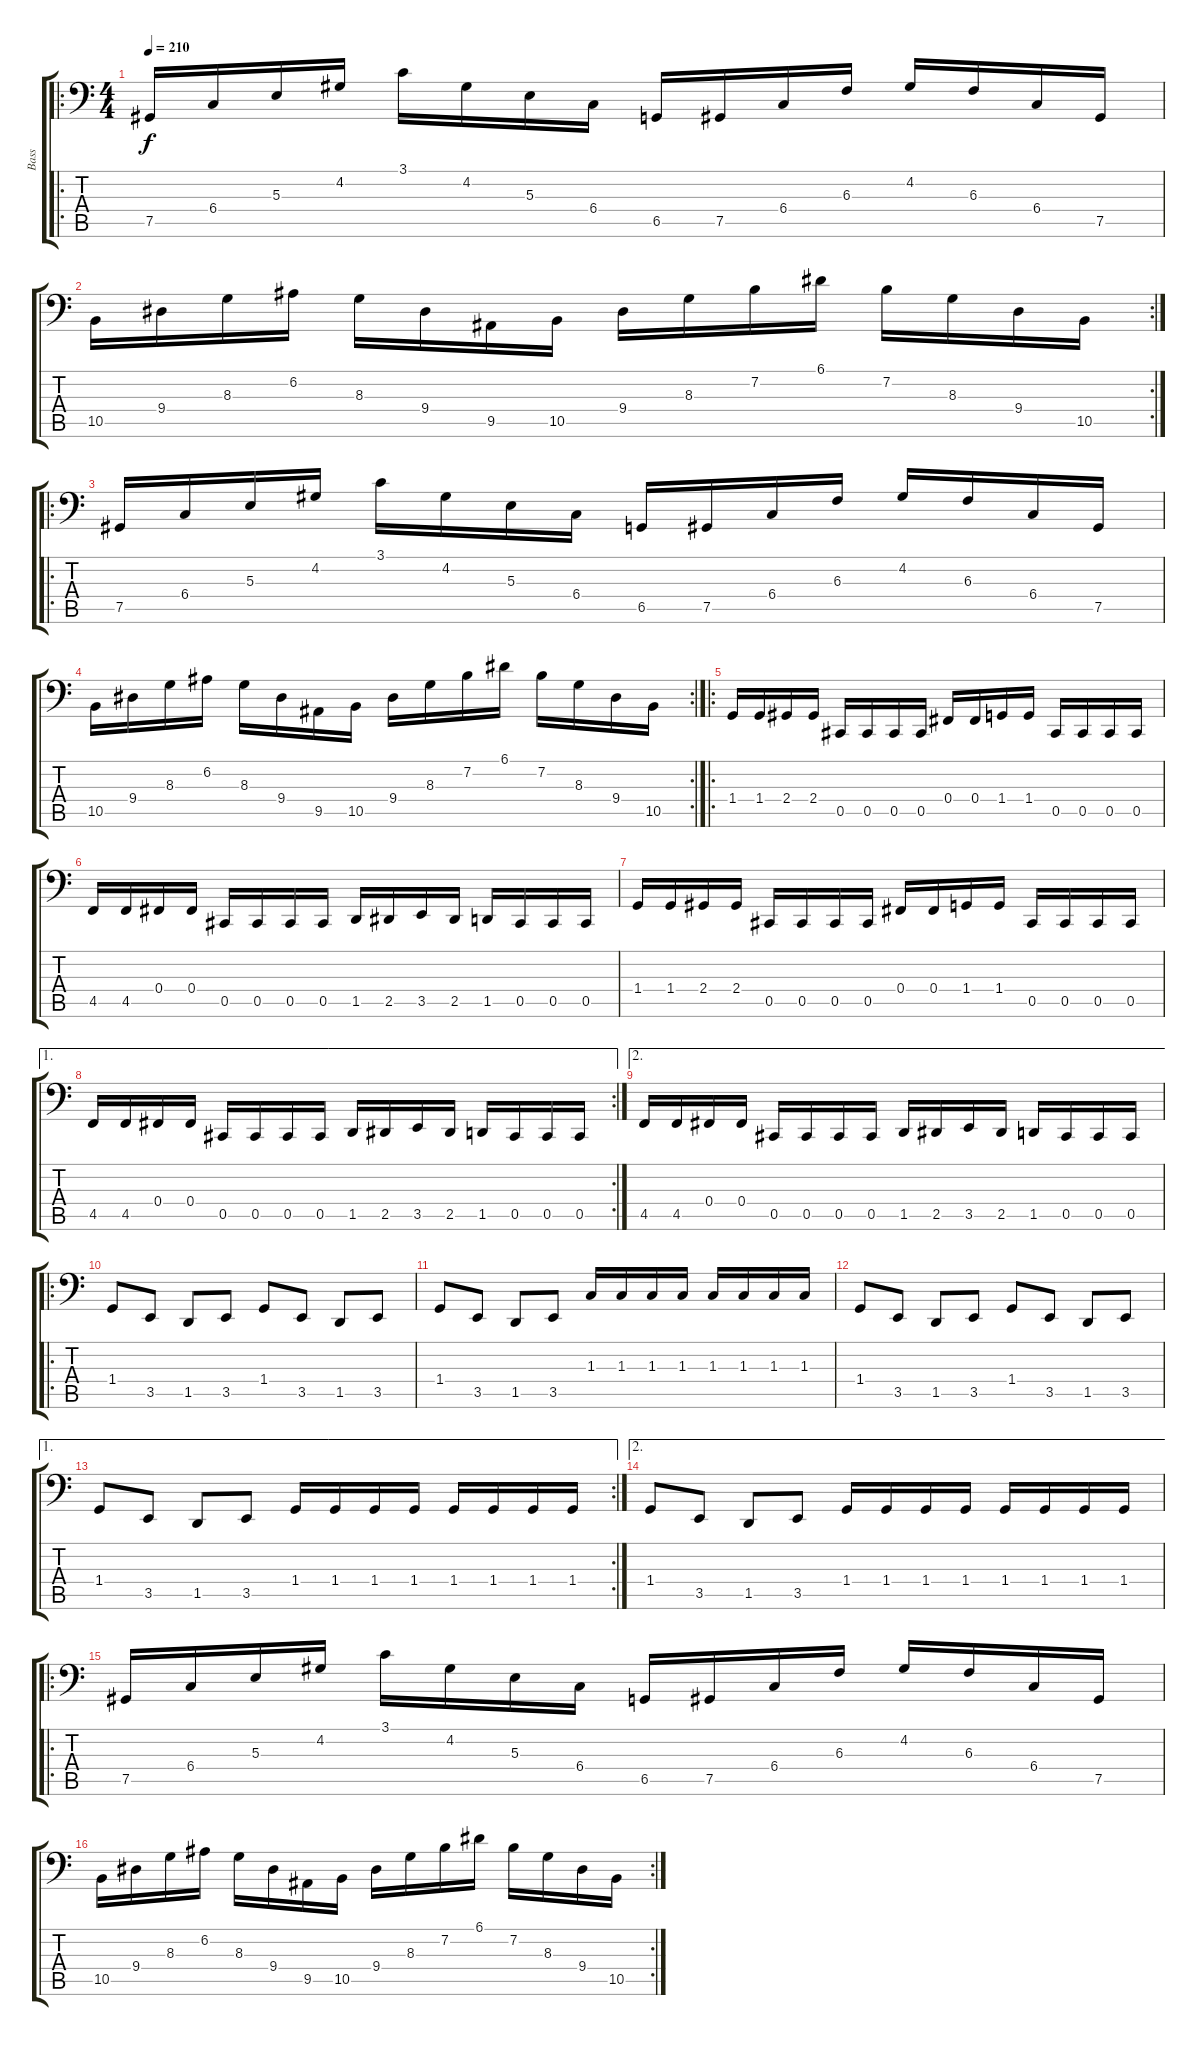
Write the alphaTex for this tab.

\track ("Bass" "Bass") {instrument electricbassfinger}
\staff {score tabs}
\tuning (A2 E2 B1 Gb1 Db1 Ab0) {hide}
\ro
\ts (4 4)
\tempo 210
\clef f4
\ks c
7.5.16{dy f instrument electricbassfinger} 6.4.16 5.3.16 4.2.16 3.1.16 4.2.16 5.3.16 6.4.16 6.5.16 7.5.16 6.4.16 6.3.16 4.2.16 6.3.16 6.4.16 7.5.16 |
\rc 2
10.5.16 9.4.16 8.3.16 6.2.16 8.3.16 9.4.16 9.5.16 10.5.16 9.4.16 8.3.16 7.2.16 6.1.16 7.2.16 8.3.16 9.4.16 10.5.16 |
\ro
7.5.16 6.4.16 5.3.16 4.2.16 3.1.16 4.2.16 5.3.16 6.4.16 6.5.16 7.5.16 6.4.16 6.3.16 4.2.16 6.3.16 6.4.16 7.5.16 |
\rc 2
10.5.16 9.4.16 8.3.16 6.2.16 8.3.16 9.4.16 9.5.16 10.5.16 9.4.16 8.3.16 7.2.16 6.1.16 7.2.16 8.3.16 9.4.16 10.5.16 |
\ro
1.4.16 1.4.16 2.4.16 2.4.16 0.5.16 0.5.16 0.5.16 0.5.16 0.4.16 0.4.16 1.4.16 1.4.16 0.5.16 0.5.16 0.5.16 0.5.16 |
4.5.16 4.5.16 0.4.16 0.4.16 0.5.16 0.5.16 0.5.16 0.5.16 1.5.16 2.5.16 3.5.16 2.5.16 1.5.16 0.5.16 0.5.16 0.5.16 |
1.4.16 1.4.16 2.4.16 2.4.16 0.5.16 0.5.16 0.5.16 0.5.16 0.4.16 0.4.16 1.4.16 1.4.16 0.5.16 0.5.16 0.5.16 0.5.16 |
\ae 1
\rc 2
4.5.16 4.5.16 0.4.16 0.4.16 0.5.16 0.5.16 0.5.16 0.5.16 1.5.16 2.5.16 3.5.16 2.5.16 1.5.16 0.5.16 0.5.16 0.5.16 |
\ae 2
4.5.16 4.5.16 0.4.16 0.4.16 0.5.16 0.5.16 0.5.16 0.5.16 1.5.16 2.5.16 3.5.16 2.5.16 1.5.16 0.5.16 0.5.16 0.5.16 |
\ro
1.4.8 3.5.8 1.5.8 3.5.8 1.4.8 3.5.8 1.5.8 3.5.8 |
1.4.8 3.5.8 1.5.8 3.5.8 1.3.16 1.3.16 1.3.16 1.3.16 1.3.16 1.3.16 1.3.16 1.3.16 |
1.4.8 3.5.8 1.5.8 3.5.8 1.4.8 3.5.8 1.5.8 3.5.8 |
\ae 1
\rc 2
1.4.8 3.5.8 1.5.8 3.5.8 1.4.16 1.4.16 1.4.16 1.4.16 1.4.16 1.4.16 1.4.16 1.4.16 |
\ae 2
1.4.8 3.5.8 1.5.8 3.5.8 1.4.16 1.4.16 1.4.16 1.4.16 1.4.16 1.4.16 1.4.16 1.4.16 |
\ro
7.5.16 6.4.16 5.3.16 4.2.16 3.1.16 4.2.16 5.3.16 6.4.16 6.5.16 7.5.16 6.4.16 6.3.16 4.2.16 6.3.16 6.4.16 7.5.16 |
\rc 2
10.5.16 9.4.16 8.3.16 6.2.16 8.3.16 9.4.16 9.5.16 10.5.16 9.4.16 8.3.16 7.2.16 6.1.16 7.2.16 8.3.16 9.4.16 10.5.16
